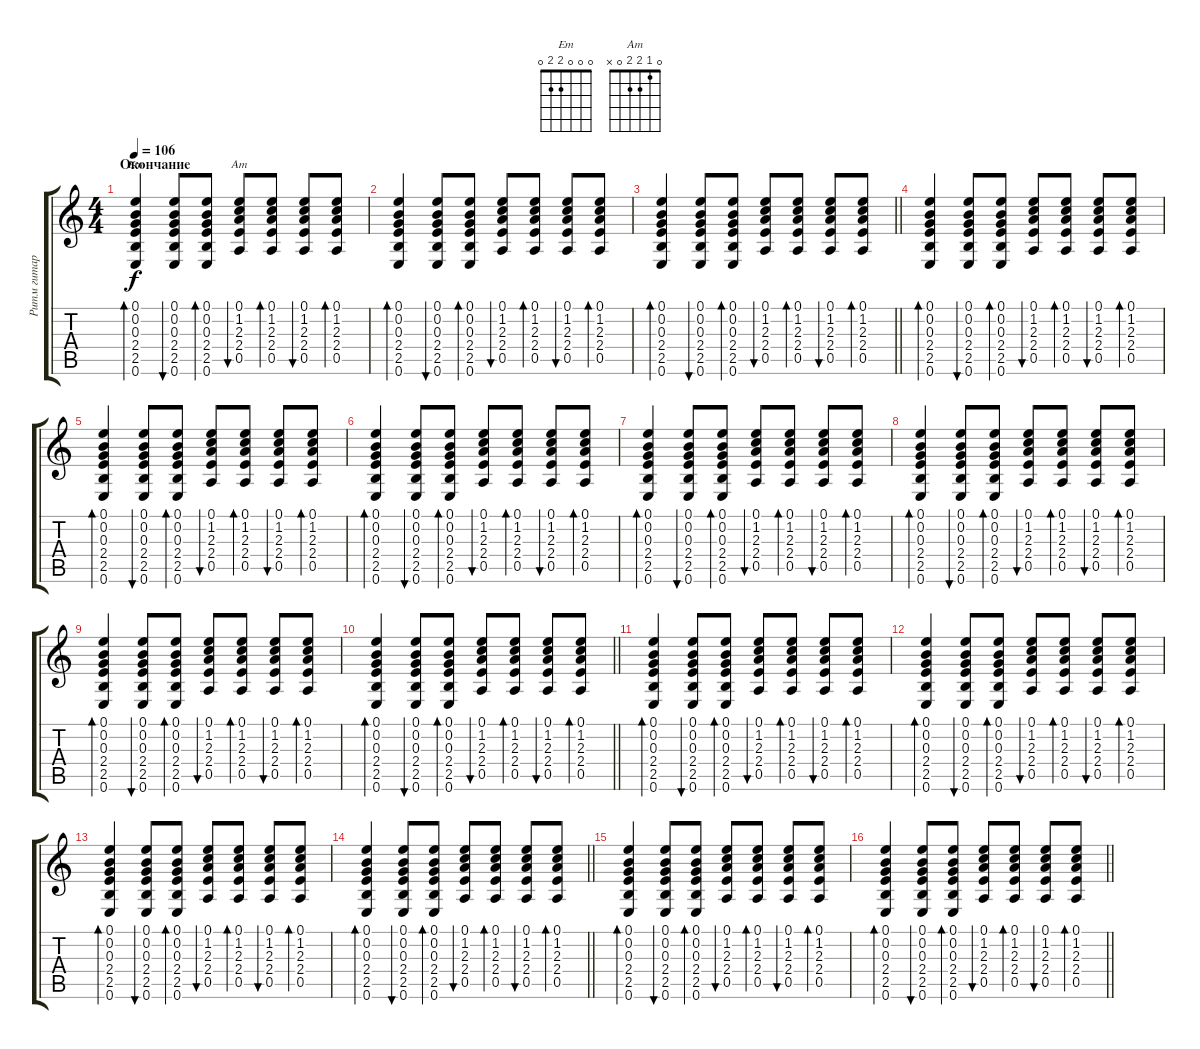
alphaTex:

\track ("Ритм гитара (основная)" "Ритм гитар") {instrument acousticguitarsteel}
\staff {score tabs}
\tuning (E4 B3 G3 D3 A2 E2) {hide}
\chord ("Em" 0 0 0 2 2 0)
\chord ("Am" 0 1 2 2 0 x)
\ts (4 4)
\section ("" "Окончание")
\tempo 106
\clef g2
\ks c
(0.1 0.2 0.3 2.4 2.5 0.6).4{bd 30 ch "Em" dy f} (0.1 0.2 0.3 2.4 2.5 0.6).8{bu 30} (0.1 0.2 0.3 2.4 2.5 0.6).8{bd 30} (0.1 1.2 2.3 2.4 0.5).8{bu 30 ch "Am"} (0.1 1.2 2.3 2.4 0.5).8{bd 30} (0.1 1.2 2.3 2.4 0.5).8{bu 30} (0.1 1.2 2.3 2.4 0.5).8{bd 30} |
(0.1 0.2 0.3 2.4 2.5 0.6).4{bd 30} (0.1 0.2 0.3 2.4 2.5 0.6).8{bu 30} (0.1 0.2 0.3 2.4 2.5 0.6).8{bd 30} (0.1 1.2 2.3 2.4 0.5).8{bu 30} (0.1 1.2 2.3 2.4 0.5).8{bd 30} (0.1 1.2 2.3 2.4 0.5).8{bu 30} (0.1 1.2 2.3 2.4 0.5).8{bd 30} |
\barLineRight lightlight
(0.1 0.2 0.3 2.4 2.5 0.6).4{bd 30} (0.1 0.2 0.3 2.4 2.5 0.6).8{bu 30} (0.1 0.2 0.3 2.4 2.5 0.6).8{bd 30} (0.1 1.2 2.3 2.4 0.5).8{bu 30} (0.1 1.2 2.3 2.4 0.5).8{bd 30} (0.1 1.2 2.3 2.4 0.5).8{bu 30} (0.1 1.2 2.3 2.4 0.5).8{bd 30} |
(0.1 0.2 0.3 2.4 2.5 0.6).4{bd 30} (0.1 0.2 0.3 2.4 2.5 0.6).8{bu 30} (0.1 0.2 0.3 2.4 2.5 0.6).8{bd 30} (0.1 1.2 2.3 2.4 0.5).8{bu 30} (0.1 1.2 2.3 2.4 0.5).8{bd 30} (0.1 1.2 2.3 2.4 0.5).8{bu 30} (0.1 1.2 2.3 2.4 0.5).8{bd 30} |
(0.1 0.2 0.3 2.4 2.5 0.6).4{bd 30} (0.1 0.2 0.3 2.4 2.5 0.6).8{bu 30} (0.1 0.2 0.3 2.4 2.5 0.6).8{bd 30} (0.1 1.2 2.3 2.4 0.5).8{bu 30} (0.1 1.2 2.3 2.4 0.5).8{bd 30} (0.1 1.2 2.3 2.4 0.5).8{bu 30} (0.1 1.2 2.3 2.4 0.5).8{bd 30} |
(0.1 0.2 0.3 2.4 2.5 0.6).4{bd 30} (0.1 0.2 0.3 2.4 2.5 0.6).8{bu 30} (0.1 0.2 0.3 2.4 2.5 0.6).8{bd 30} (0.1 1.2 2.3 2.4 0.5).8{bu 30} (0.1 1.2 2.3 2.4 0.5).8{bd 30} (0.1 1.2 2.3 2.4 0.5).8{bu 30} (0.1 1.2 2.3 2.4 0.5).8{bd 30} |
(0.1 0.2 0.3 2.4 2.5 0.6).4{bd 30} (0.1 0.2 0.3 2.4 2.5 0.6).8{bu 30} (0.1 0.2 0.3 2.4 2.5 0.6).8{bd 30} (0.1 1.2 2.3 2.4 0.5).8{bu 30} (0.1 1.2 2.3 2.4 0.5).8{bd 30} (0.1 1.2 2.3 2.4 0.5).8{bu 30} (0.1 1.2 2.3 2.4 0.5).8{bd 30} |
(0.1 0.2 0.3 2.4 2.5 0.6).4{bd 30} (0.1 0.2 0.3 2.4 2.5 0.6).8{bu 30} (0.1 0.2 0.3 2.4 2.5 0.6).8{bd 30} (0.1 1.2 2.3 2.4 0.5).8{bu 30} (0.1 1.2 2.3 2.4 0.5).8{bd 30} (0.1 1.2 2.3 2.4 0.5).8{bu 30} (0.1 1.2 2.3 2.4 0.5).8{bd 30} |
(0.1 0.2 0.3 2.4 2.5 0.6).4{bd 30} (0.1 0.2 0.3 2.4 2.5 0.6).8{bu 30} (0.1 0.2 0.3 2.4 2.5 0.6).8{bd 30} (0.1 1.2 2.3 2.4 0.5).8{bu 30} (0.1 1.2 2.3 2.4 0.5).8{bd 30} (0.1 1.2 2.3 2.4 0.5).8{bu 30} (0.1 1.2 2.3 2.4 0.5).8{bd 30} |
\barLineRight lightlight
(0.1 0.2 0.3 2.4 2.5 0.6).4{bd 30} (0.1 0.2 0.3 2.4 2.5 0.6).8{bu 30} (0.1 0.2 0.3 2.4 2.5 0.6).8{bd 30} (0.1 1.2 2.3 2.4 0.5).8{bu 30} (0.1 1.2 2.3 2.4 0.5).8{bd 30} (0.1 1.2 2.3 2.4 0.5).8{bu 30} (0.1 1.2 2.3 2.4 0.5).8{bd 30} |
(0.1 0.2 0.3 2.4 2.5 0.6).4{bd 30} (0.1 0.2 0.3 2.4 2.5 0.6).8{bu 30} (0.1 0.2 0.3 2.4 2.5 0.6).8{bd 30} (0.1 1.2 2.3 2.4 0.5).8{bu 30} (0.1 1.2 2.3 2.4 0.5).8{bd 30} (0.1 1.2 2.3 2.4 0.5).8{bu 30} (0.1 1.2 2.3 2.4 0.5).8{bd 30} |
(0.1 0.2 0.3 2.4 2.5 0.6).4{bd 30} (0.1 0.2 0.3 2.4 2.5 0.6).8{bu 30} (0.1 0.2 0.3 2.4 2.5 0.6).8{bd 30} (0.1 1.2 2.3 2.4 0.5).8{bu 30} (0.1 1.2 2.3 2.4 0.5).8{bd 30} (0.1 1.2 2.3 2.4 0.5).8{bu 30} (0.1 1.2 2.3 2.4 0.5).8{bd 30} |
(0.1 0.2 0.3 2.4 2.5 0.6).4{bd 30} (0.1 0.2 0.3 2.4 2.5 0.6).8{bu 30} (0.1 0.2 0.3 2.4 2.5 0.6).8{bd 30} (0.1 1.2 2.3 2.4 0.5).8{bu 30} (0.1 1.2 2.3 2.4 0.5).8{bd 30} (0.1 1.2 2.3 2.4 0.5).8{bu 30} (0.1 1.2 2.3 2.4 0.5).8{bd 30} |
\barLineRight lightlight
(0.1 0.2 0.3 2.4 2.5 0.6).4{bd 30} (0.1 0.2 0.3 2.4 2.5 0.6).8{bu 30} (0.1 0.2 0.3 2.4 2.5 0.6).8{bd 30} (0.1 1.2 2.3 2.4 0.5).8{bu 30} (0.1 1.2 2.3 2.4 0.5).8{bd 30} (0.1 1.2 2.3 2.4 0.5).8{bu 30} (0.1 1.2 2.3 2.4 0.5).8{bd 30} |
(0.1 0.2 0.3 2.4 2.5 0.6).4{bd 30} (0.1 0.2 0.3 2.4 2.5 0.6).8{bu 30} (0.1 0.2 0.3 2.4 2.5 0.6).8{bd 30} (0.1 1.2 2.3 2.4 0.5).8{bu 30} (0.1 1.2 2.3 2.4 0.5).8{bd 30} (0.1 1.2 2.3 2.4 0.5).8{bu 30} (0.1 1.2 2.3 2.4 0.5).8{bd 30} |
\barLineRight lightlight
(0.1 0.2 0.3 2.4 2.5 0.6).4{bd 30} (0.1 0.2 0.3 2.4 2.5 0.6).8{bu 30} (0.1 0.2 0.3 2.4 2.5 0.6).8{bd 30} (0.1 1.2 2.3 2.4 0.5).8{bu 30} (0.1 1.2 2.3 2.4 0.5).8{bd 30} (0.1 1.2 2.3 2.4 0.5).8{bu 30} (0.1 1.2 2.3 2.4 0.5).8{bd 30}
